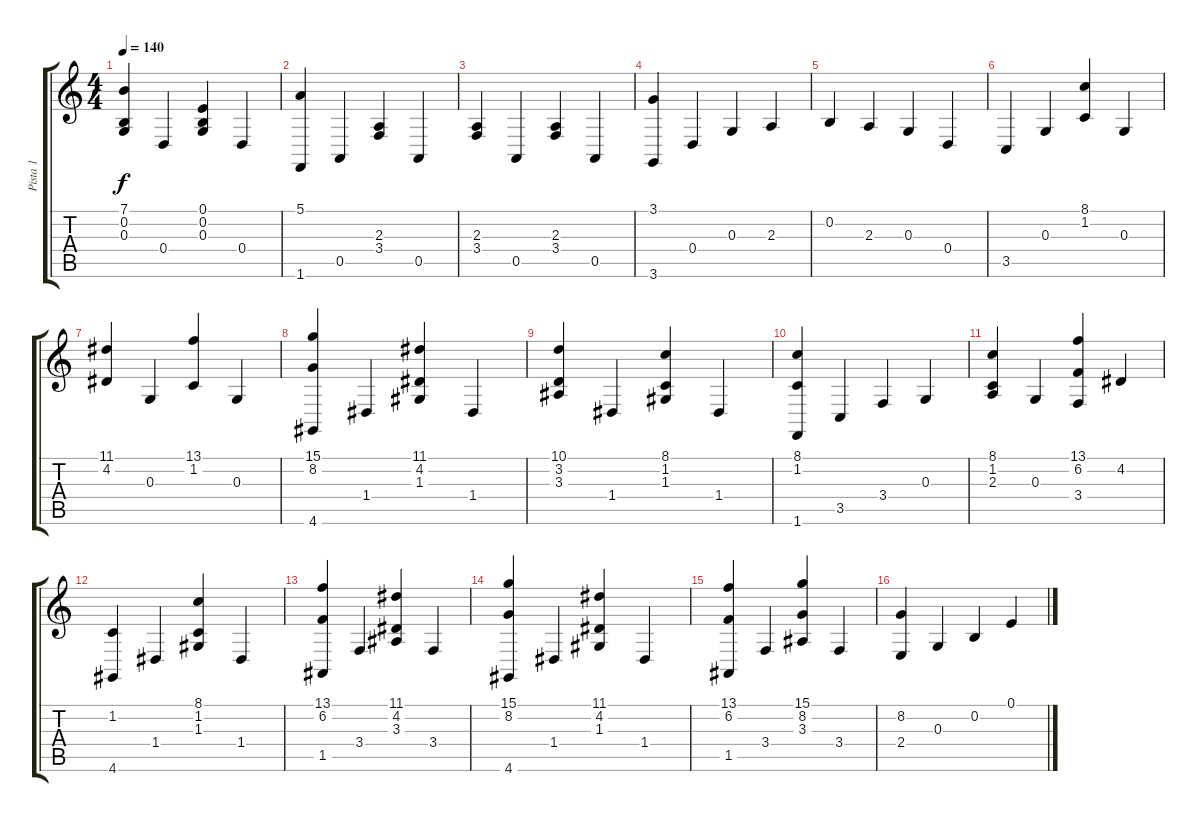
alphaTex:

\track ("Pista 1" "Pista 1") {instrument acousticgrandpiano}
\staff {score tabs}
\tuning (E4 B3 G3 D3 A2 E2) {hide}
\ts (4 4)
\tempo 140
\clef g2
\ks c
(7.1 0.2 0.3).4{dy f} 0.4.4 (0.1 0.2 0.3).4 0.4.4 |
(5.1 1.6).4 0.5.4 (2.3 3.4).4 0.5.4 |
(2.3 3.4).4 0.5.4 (2.3 3.4).4 0.5.4 |
(3.1 3.6).4 0.4.4 0.3.4 2.3.4 |
0.2.4 2.3.4 0.3.4 0.4.4 |
3.5.4 0.3.4 (8.1 1.2).4 0.3.4 |
(11.1 4.2).4 0.3.4 (13.1 1.2).4 0.3.4 |
(15.1 8.2 4.6).4 1.4.4 (11.1 4.2 1.3).4 1.4.4 |
(10.1 3.2 3.3).4 1.4.4 (8.1 1.2 1.3).4 1.4.4 |
(8.1 1.2 1.6).4 3.5.4 3.4.4 0.3.4 |
(8.1 1.2 2.3).4 0.3.4 (13.1 6.2 3.4).4 4.2.4 |
(1.2 4.6).4 1.4.4 (8.1 1.2 1.3).4 1.4.4 |
(13.1 6.2 1.5).4 3.4.4 (11.1 4.2 3.3).4 3.4.4 |
(15.1 8.2 4.6).4 1.4.4 (11.1 4.2 1.3).4 1.4.4 |
(13.1 6.2 1.5).4 3.4.4 (15.1 8.2 3.3).4 3.4.4 |
(8.2 2.4).4 0.3.4 0.2.4 0.1.4
